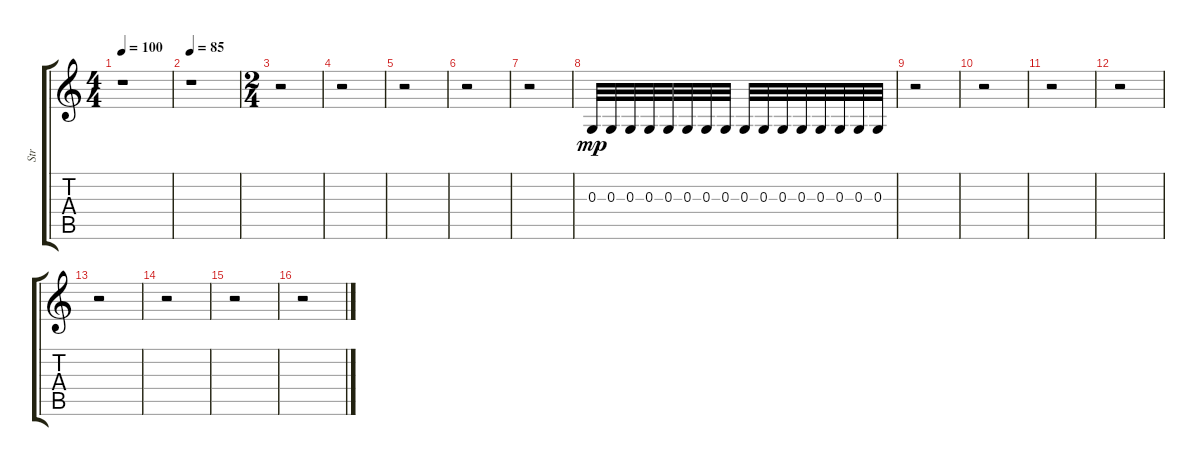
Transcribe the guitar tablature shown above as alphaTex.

\track ("Str" "Str") {instrument stringensemble1}
\staff {score tabs}
\tuning (E4 B3 G3 D3 A2 E2) {hide}
\ts (4 4)
\tempo 100
\clef g2
\ks c
r.1{dy mp instrument stringensemble1} |
\tempo 85
r.1 |
\ts (2 4)
r.2 |
r.2 |
r.2 |
r.2 |
r.2 |
0.3.32 0.3.32 0.3.32 0.3.32 0.3.32 0.3.32 0.3.32 0.3.32 0.3.32 0.3.32 0.3.32 0.3.32 0.3.32 0.3.32 0.3.32 0.3.32 |
r.2 |
r.2 |
r.2 |
r.2 |
r.2 |
r.2 |
r.2 |
r.2
